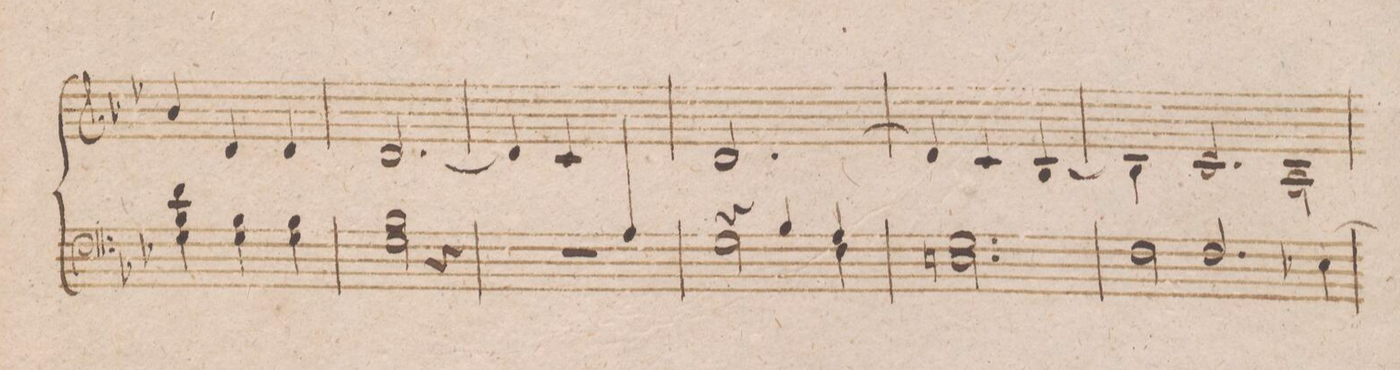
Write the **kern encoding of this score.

**kern
*I"Organo.
*clefF4
*k[b-e-]
*met(c)
*M3/4
4d\ 4B-\ 4G\
4B-\ 4G\
4B-\ 4G\
=93
2B-\ 2G\
4r
=94
2.r
=95
*^
4r	2G\
4B-/	.
4A/	4F\
*v	*v
=96
2.G\ 2.En\
=97
*^
2F\	2.F/
(>4E-X\	.
=98	=98
*-	*-
